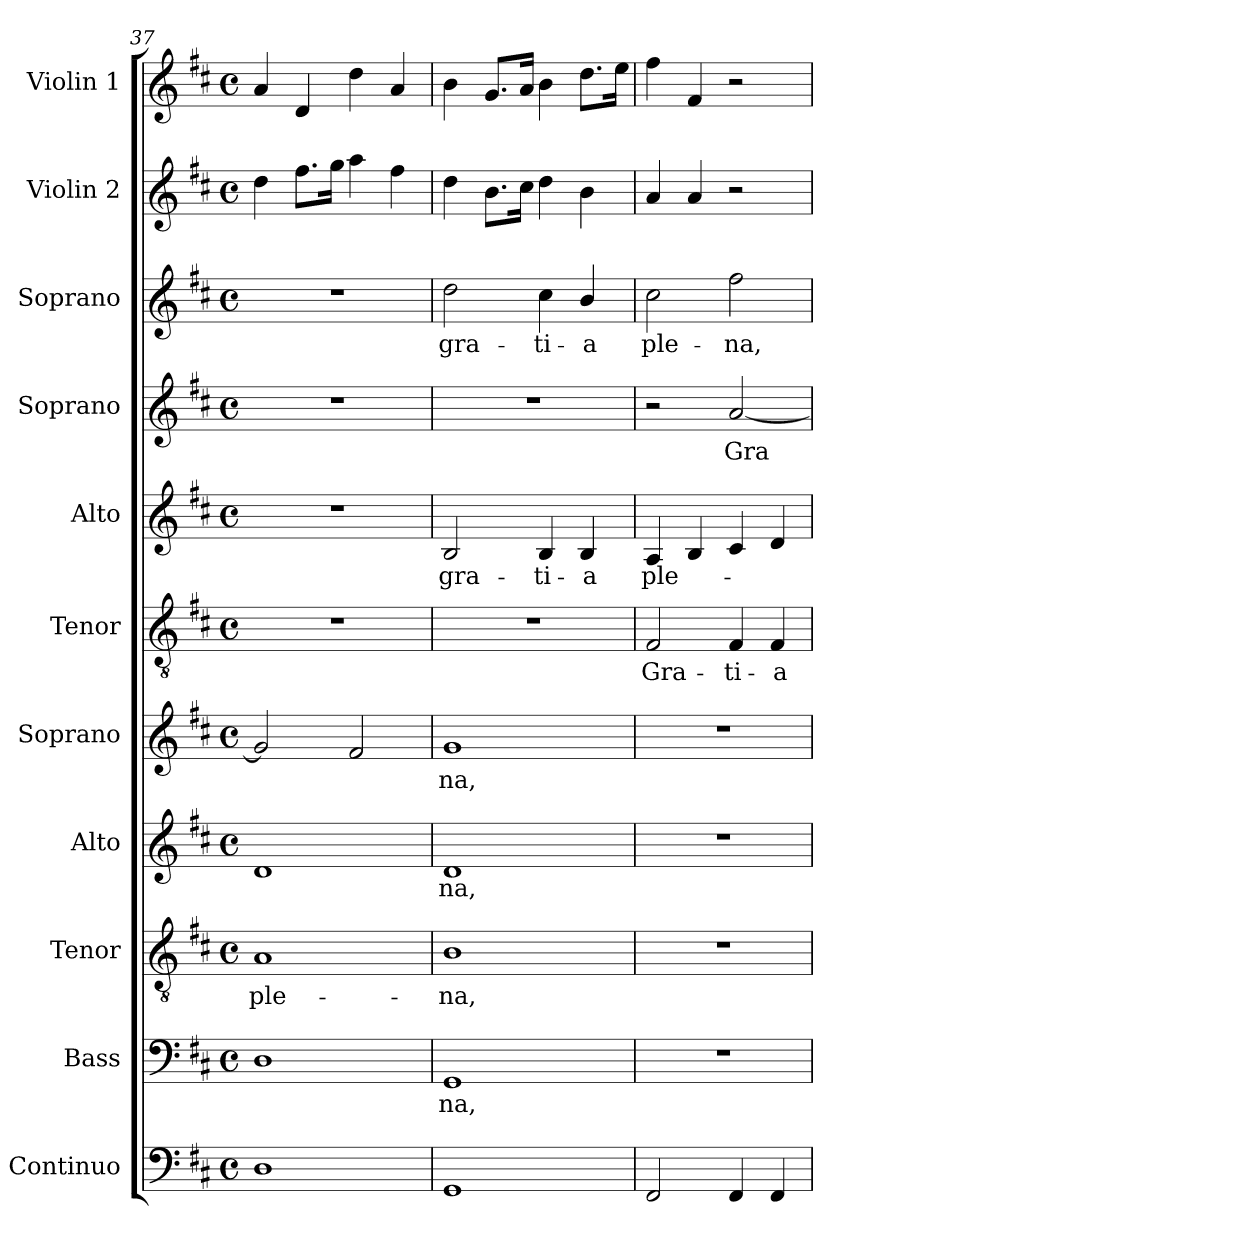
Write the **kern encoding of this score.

**kern	**kern	**text	**kern	**text	**kern	**text	**kern	**text	**kern	**text	**kern	**text	**kern	**text	**kern	**text	**kern	**kern
*part11	*part10	*part10	*part9	*part9	*part8	*part8	*part7	*part7	*part6	*part6	*part5	*part5	*part4	*part4	*part3	*part3	*part2	*part1
*staff11	*staff10	*staff10	*staff9	*staff9	*staff8	*staff8	*staff7	*staff7	*staff6	*staff6	*staff5	*staff5	*staff4	*staff4	*staff3	*staff3	*staff2	*staff1
*I"Continuo	*I"Bass	*	*I"Tenor	*	*I"Alto	*	*I"Soprano	*	*I"Tenor	*	*I"Alto	*	*I"Soprano	*	*I"Soprano	*	*I"Violin 2	*I"Violin 1
*I'Cont.	*I'B.	*	*I'T.	*	*I'A.	*	*I'S.	*	*I'T.	*	*I'A.	*	*I'S.	*	*I'S.	*	*I'Vln. 2	*I'Vln. 1
*clefF4	*clefF4	*	*clefGv2	*	*clefG2	*	*clefG2	*	*clefGv2	*	*clefG2	*	*clefG2	*	*clefG2	*	*clefG2	*clefG2
*	*	*	*ITrd7c12	*	*	*	*	*	*ITrd7c12	*	*	*	*	*	*	*	*	*
*k[f#c#]	*k[f#c#]	*	*k[f#c#]	*	*k[f#c#]	*	*k[f#c#]	*	*k[f#c#]	*	*k[f#c#]	*	*k[f#c#]	*	*k[f#c#]	*	*k[f#c#]	*k[f#c#]
*D:	*D:	*	*D:	*	*D:	*	*D:	*	*D:	*	*D:	*	*D:	*	*D:	*	*D:	*D:
*M4/4	*M4/4	*	*M4/4	*	*M4/4	*	*M4/4	*	*M4/4	*	*M4/4	*	*M4/4	*	*M4/4	*	*M4/4	*M4/4
*met(c)	*met(c)	*	*met(c)	*	*met(c)	*	*met(c)	*	*met(c)	*	*met(c)	*	*met(c)	*	*met(c)	*	*met(c)	*met(c)
=37	=37	=37	=37	=37	=37	=37	=37	=37	=37	=37	=37	=37	=37	=37	=37	=37	=37	=37
!	!	!	!	!LO:LY:b:color=#000000	!	!	!	!	!	!	!	!	!	!	!	!	!	!
1Di	1Di	.	1AAi	ple-	1di	.	2gi/]	.	1r	.	1r	.	1r	.	1r	.	4ddi\	4ai/
.	.	.	.	.	.	.	.	.	.	.	.	.	.	.	.	.	8.ff#i\L	4di/
.	.	.	.	.	.	.	.	.	.	.	.	.	.	.	.	.	16ggi\Jk	.
.	.	.	.	.	.	.	2f#i/	.	.	.	.	.	.	.	.	.	4aai\	4ddi\
.	.	.	.	.	.	.	.	.	.	.	.	.	.	.	.	.	4ff#i\	4ai/
!!LO:PB:g=z
=38	=38	=38	=38	=38	=38	=38	=38	=38	=38	=38	=38	=38	=38	=38	=38	=38	=38	=38
!	!	!LO:LY:b:color=#000000	!	!	!	!	!	!	!	!	!	!	!	!	!	!	!	!
!	!	!	!	!LO:LY:b:color=#000000	!	!	!	!	!	!	!	!	!	!	!	!	!	!
!	!	!	!	!	!	!LO:LY:b:color=#000000	!	!	!	!	!	!	!	!	!	!	!	!
!	!	!	!	!	!	!	!	!LO:LY:b:color=#000000	!	!	!	!	!	!	!	!	!	!
!	!	!	!	!	!	!	!	!	!	!	!	!LO:LY:b:color=#000000	!	!	!	!	!	!
!	!	!	!	!	!	!	!	!	!	!	!	!	!	!	!	!LO:LY:b:color=#000000	!	!
1GGi	1GGi	-na,	1BBi	-na,	1di	-na,	1gi	-na,	1r	.	2Bi/	gra-	1r	.	2ddi\	gra-	4ddi\	4bi\
.	.	.	.	.	.	.	.	.	.	.	.	.	.	.	.	.	8.bi\L	8.gi/L
.	.	.	.	.	.	.	.	.	.	.	.	.	.	.	.	.	16cc#i\Jk	16ai/Jk
!	!	!	!	!	!	!	!	!	!	!	!	!LO:LY:b:color=#000000	!	!	!	!	!	!
!	!	!	!	!	!	!	!	!	!	!	!	!	!	!	!	!LO:LY:b:color=#000000	!	!
.	.	.	.	.	.	.	.	.	.	.	4Bi/	-ti-	.	.	4cc#i\	-ti-	4ddi\	4bi\
!	!	!	!	!	!	!	!	!	!	!	!	!LO:LY:b:color=#000000	!	!	!	!	!	!
!	!	!	!	!	!	!	!	!	!	!	!	!	!	!	!	!LO:LY:b:color=#000000	!	!
.	.	.	.	.	.	.	.	.	.	.	4Bi/	-a	.	.	4bi/	-a	4bi\	8.ddi\L
.	.	.	.	.	.	.	.	.	.	.	.	.	.	.	.	.	.	16eei\Jk
=39	=39	=39	=39	=39	=39	=39	=39	=39	=39	=39	=39	=39	=39	=39	=39	=39	=39	=39
!	!	!	!	!	!	!	!	!	!	!LO:LY:b:color=#000000	!	!	!	!	!	!	!	!
!	!	!	!	!	!	!	!	!	!	!	!	!LO:LY:b:color=#000000	!	!	!	!	!	!
!	!	!	!	!	!	!	!	!	!	!	!	!	!	!	!	!LO:LY:b:color=#000000	!	!
2FF#i/	1r	.	1r	.	1r	.	1r	.	2FF#i/	Gra-	4Ai/	ple-	2r	.	2cc#i\	ple-	4ai/	4ff#i\
.	.	.	.	.	.	.	.	.	.	.	4Bi/	.	.	.	.	.	4ai/	4f#i/
!	!	!	!	!	!	!	!	!	!	!LO:LY:b:color=#000000	!	!	!	!	!	!	!	!
!	!	!	!	!	!	!	!	!	!	!	!	!	!	!LO:LY:b:color=#000000	!	!	!	!
!	!	!	!	!	!	!	!	!	!	!	!	!	!	!	!	!LO:LY:b:color=#000000	!	!
4FF#i/	.	.	.	.	.	.	.	.	4FF#i/	-ti-	4c#i/	.	[<2ai/	Gra-	2ff#i\	-na,	2r	2r
!	!	!	!	!	!	!	!	!	!	!LO:LY:b:color=#000000	!	!	!	!	!	!	!	!
4FF#i/	.	.	.	.	.	.	.	.	4FF#i/	-a	4di/	.	.	.	.	.	.	.
=	=	=	=	=	=	=	=	=	=	=	=	=	=	=	=	=	=	=
*-	*-	*-	*-	*-	*-	*-	*-	*-	*-	*-	*-	*-	*-	*-	*-	*-	*-	*-
